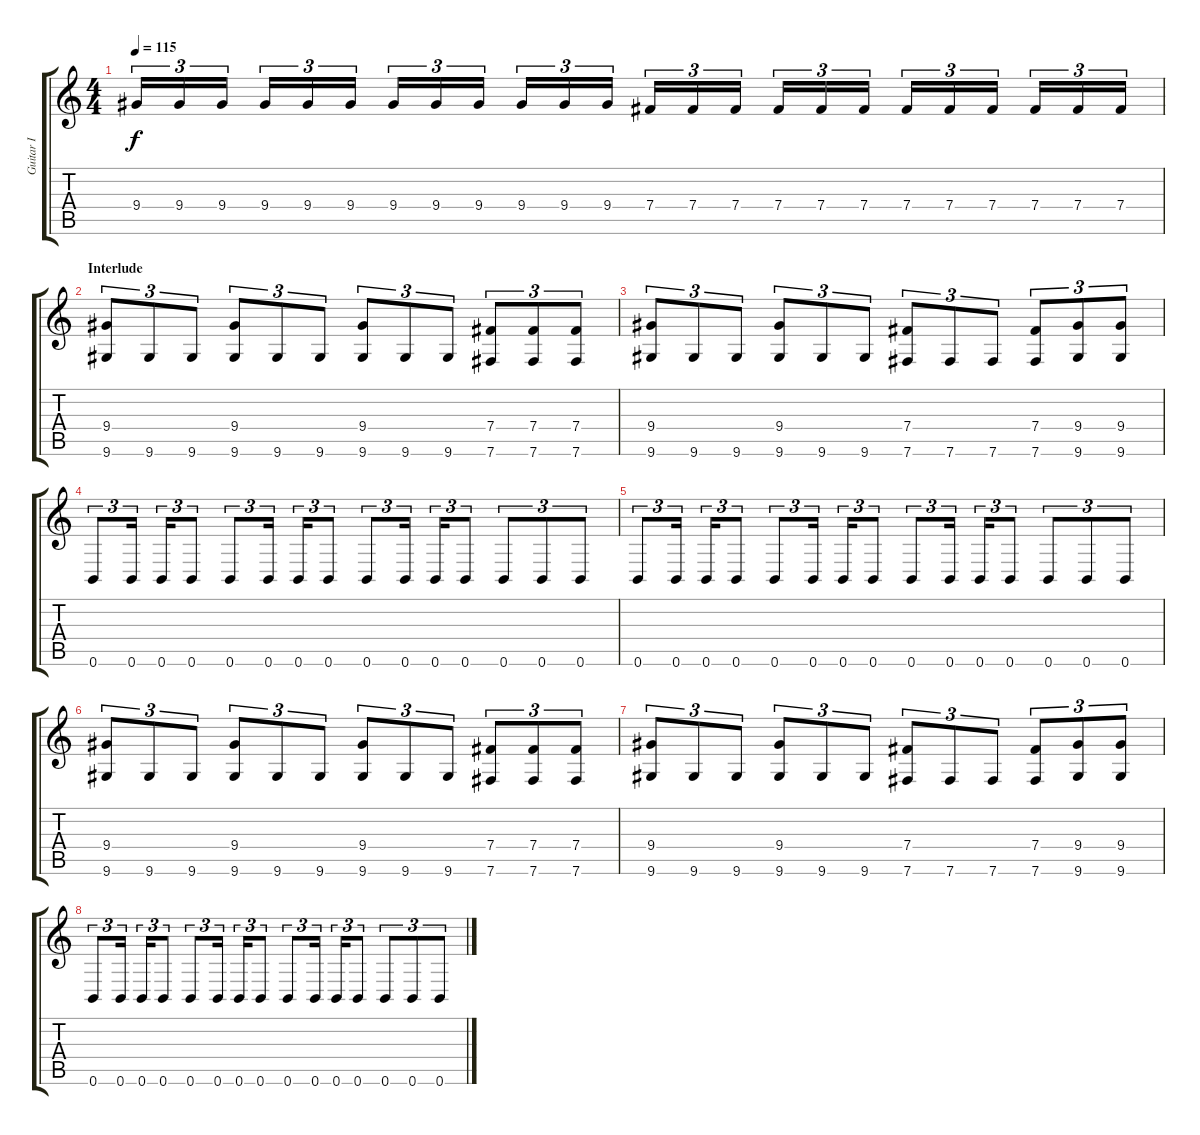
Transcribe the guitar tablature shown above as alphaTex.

\track ("Guitar I" "Guitar I") {instrument distortionguitar}
\staff {score tabs}
\tuning (Db4 Ab3 E3 B2 Gb2 B1) {hide}
\ts (4 4)
\tempo 115
\clef g2
\ks c
9.4.16{tu (3 2) dy f} 9.4.16{tu (3 2)} 9.4.16{tu (3 2)} 9.4.16{tu (3 2)} 9.4.16{tu (3 2)} 9.4.16{tu (3 2)} 9.4.16{tu (3 2)} 9.4.16{tu (3 2)} 9.4.16{tu (3 2)} 9.4.16{tu (3 2)} 9.4.16{tu (3 2)} 9.4.16{tu (3 2)} 7.4.16{tu (3 2)} 7.4.16{tu (3 2)} 7.4.16{tu (3 2)} 7.4.16{tu (3 2)} 7.4.16{tu (3 2)} 7.4.16{tu (3 2)} 7.4.16{tu (3 2)} 7.4.16{tu (3 2)} 7.4.16{tu (3 2)} 7.4.16{tu (3 2)} 7.4.16{tu (3 2)} 7.4.16{tu (3 2)} |
\section ("" "Interlude")
(9.4 9.6).8{tu (3 2)} 9.6.8{tu (3 2)} 9.6.8{tu (3 2)} (9.4 9.6).8{tu (3 2)} 9.6.8{tu (3 2)} 9.6.8{tu (3 2)} (9.4 9.6).8{tu (3 2)} 9.6.8{tu (3 2)} 9.6.8{tu (3 2)} (7.4 7.6).8{tu (3 2)} (7.4 7.6).8{tu (3 2)} (7.4 7.6).8{tu (3 2)} |
(9.4 9.6).8{tu (3 2)} 9.6.8{tu (3 2)} 9.6.8{tu (3 2)} (9.4 9.6).8{tu (3 2)} 9.6.8{tu (3 2)} 9.6.8{tu (3 2)} (7.4 7.6).8{tu (3 2)} 7.6.8{tu (3 2)} 7.6.8{tu (3 2)} (7.4 7.6).8{tu (3 2)} (9.4 9.6).8{tu (3 2)} (9.4 9.6).8{tu (3 2)} |
0.6.8{tu (3 2)} 0.6.16{tu (3 2)} 0.6.16{tu (3 2)} 0.6.8{tu (3 2)} 0.6.8{tu (3 2)} 0.6.16{tu (3 2)} 0.6.16{tu (3 2)} 0.6.8{tu (3 2)} 0.6.8{tu (3 2)} 0.6.16{tu (3 2)} 0.6.16{tu (3 2)} 0.6.8{tu (3 2)} 0.6.8{tu (3 2)} 0.6.8{tu (3 2)} 0.6.8{tu (3 2)} |
0.6.8{tu (3 2)} 0.6.16{tu (3 2)} 0.6.16{tu (3 2)} 0.6.8{tu (3 2)} 0.6.8{tu (3 2)} 0.6.16{tu (3 2)} 0.6.16{tu (3 2)} 0.6.8{tu (3 2)} 0.6.8{tu (3 2)} 0.6.16{tu (3 2)} 0.6.16{tu (3 2)} 0.6.8{tu (3 2)} 0.6.8{tu (3 2)} 0.6.8{tu (3 2)} 0.6.8{tu (3 2)} |
(9.4 9.6).8{tu (3 2)} 9.6.8{tu (3 2)} 9.6.8{tu (3 2)} (9.4 9.6).8{tu (3 2)} 9.6.8{tu (3 2)} 9.6.8{tu (3 2)} (9.4 9.6).8{tu (3 2)} 9.6.8{tu (3 2)} 9.6.8{tu (3 2)} (7.4 7.6).8{tu (3 2)} (7.4 7.6).8{tu (3 2)} (7.4 7.6).8{tu (3 2)} |
(9.4 9.6).8{tu (3 2)} 9.6.8{tu (3 2)} 9.6.8{tu (3 2)} (9.4 9.6).8{tu (3 2)} 9.6.8{tu (3 2)} 9.6.8{tu (3 2)} (7.4 7.6).8{tu (3 2)} 7.6.8{tu (3 2)} 7.6.8{tu (3 2)} (7.4 7.6).8{tu (3 2)} (9.4 9.6).8{tu (3 2)} (9.4 9.6).8{tu (3 2)} |
0.6.8{tu (3 2)} 0.6.16{tu (3 2)} 0.6.16{tu (3 2)} 0.6.8{tu (3 2)} 0.6.8{tu (3 2)} 0.6.16{tu (3 2)} 0.6.16{tu (3 2)} 0.6.8{tu (3 2)} 0.6.8{tu (3 2)} 0.6.16{tu (3 2)} 0.6.16{tu (3 2)} 0.6.8{tu (3 2)} 0.6.8{tu (3 2)} 0.6.8{tu (3 2)} 0.6.8{tu (3 2)}
